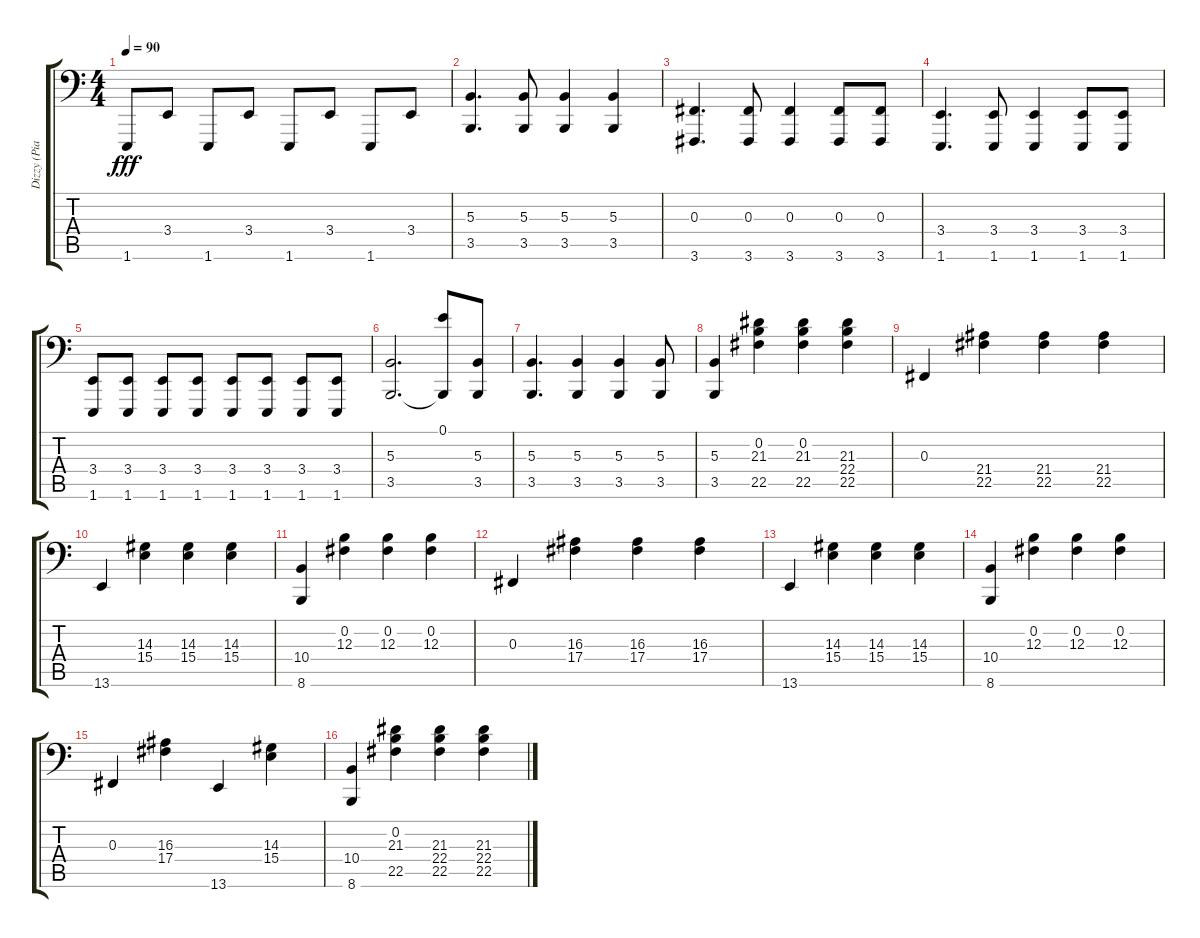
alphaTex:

\track ("Dizzy (Piano 2)" "Dizzy (Pia") {instrument acousticgrandpiano}
\staff {score tabs}
\tuning (E4 B3 Gb2 Db2 Ab1 Eb1) {hide}
\ts (4 4)
\tempo 90
\clef f4
\ks c
1.6.8{dy fff} 3.4.8 1.6.8 3.4.8 1.6.8 3.4.8 1.6.8 3.4.8 |
(5.3 3.5).4{d} (5.3 3.5).8 (5.3 3.5).4 (5.3 3.5).4 |
(0.3 3.6).4{d} (0.3 3.6).8 (0.3 3.6).4 (0.3 3.6).8 (0.3 3.6).8 |
(3.4 1.6).4{d} (3.4 1.6).8 (3.4 1.6).4 (3.4 1.6).8 (3.4 1.6).8 |
(3.4 1.6).8 (3.4 1.6).8 (3.4 1.6).8 (3.4 1.6).8 (3.4 1.6).8 (3.4 1.6).8 (3.4 1.6).8 (3.4 1.6).8 |
(5.3 3.5).2{d} (0.1 3.5{t}).8 (5.3 3.5).8 |
(5.3 3.5).4{d} (5.3 3.5).4 (5.3 3.5).4 (5.3 3.5).8 |
(5.3 3.5).4 (0.2 21.3 22.5).4 (0.2 21.3 22.5).4 (21.3 22.4 22.5).4 |
0.3.4 (21.4 22.5).4 (21.4 22.5).4 (21.4 22.5).4 |
13.6.4 (14.3 15.4).4 (14.3 15.4).4 (14.3 15.4).4 |
(10.4 8.6).4 (0.2 12.3).4 (0.2 12.3).4 (0.2 12.3).4 |
0.3.4 (16.3 17.4).4 (16.3 17.4).4 (16.3 17.4).4 |
13.6.4 (14.3 15.4).4 (14.3 15.4).4 (14.3 15.4).4 |
(10.4 8.6).4 (0.2 12.3).4 (0.2 12.3).4 (0.2 12.3).4 |
0.3.4 (16.3 17.4).4 13.6.4 (14.3 15.4).4 |
(10.4 8.6).4 (0.2 21.3 22.5).4 (21.3 22.4 22.5).4 (21.3 22.4 22.5).4
